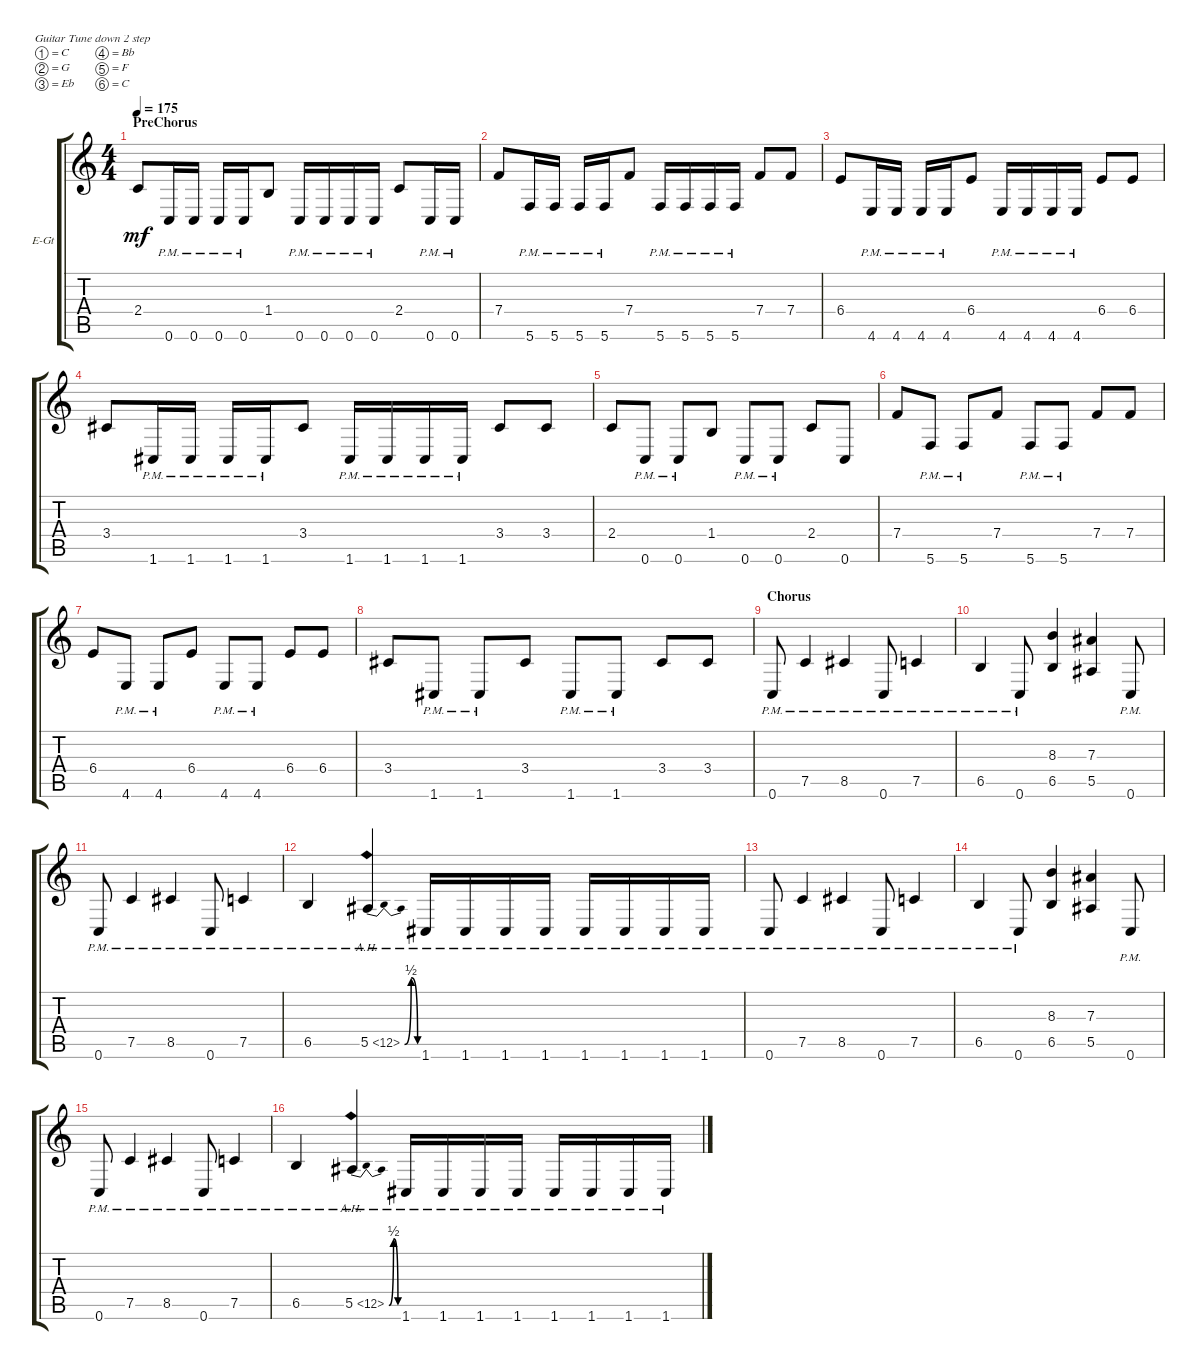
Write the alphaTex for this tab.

\defaultSystemsLayout 4
\bracketExtendMode groupsimilarinstruments
\firstSystemTrackNameOrientation horizontal
\otherSystemsTrackNameOrientation horizontal
\track ("Electric Guitar" "E-Gt") {instrument distortionguitar}
\staff {score tabs}
\tuning (C4 G3 Eb3 Bb2 F2 C2)
\ts (4 4)
\section ("" "PreChorus")
\tempo 175
\clef g2
\ks c
2.4.8{dy mf} 0.6{pm}.16 0.6{pm}.16 0.6{pm}.16 0.6{pm}.16 1.4.8 0.6{pm}.16 0.6{pm}.16 0.6{pm}.16 0.6{pm}.16 2.4.8 0.6{pm}.16 0.6{pm}.16 |
7.4.8 5.6{pm}.16 5.6{pm}.16 5.6{pm}.16 5.6{pm}.16 7.4.8 5.6{pm}.16 5.6{pm}.16 5.6{pm}.16 5.6{pm}.16 7.4.8 7.4.8 |
6.4.8 4.6{pm}.16 4.6{pm}.16 4.6{pm}.16 4.6{pm}.16 6.4.8 4.6{pm}.16 4.6{pm}.16 4.6{pm}.16 4.6{pm}.16 6.4.8 6.4.8 |
3.4.8 1.6{pm}.16 1.6{pm}.16 1.6{pm}.16 1.6{pm}.16 3.4.8 1.6{pm}.16 1.6{pm}.16 1.6{pm}.16 1.6{pm}.16 3.4.8 3.4.8 |
2.4.8 0.6{pm}.8 0.6{pm}.8 1.4.8 0.6{pm}.8 0.6{pm}.8 2.4.8 0.6.8 |
7.4.8 5.6{pm}.8 5.6{pm}.8 7.4.8 5.6{pm}.8 5.6{pm}.8 7.4.8 7.4.8 |
6.4.8 4.6{pm}.8 4.6{pm}.8 6.4.8 4.6{pm}.8 4.6{pm}.8 6.4.8 6.4.8 |
3.4.8 1.6{pm}.8 1.6{pm}.8 3.4.8 1.6{pm}.8 1.6{pm}.8 3.4.8 3.4.8 |
\section ("" "Chorus")
0.6{pm}.8 7.5{pm}.4 8.5{pm}.4 0.6{pm}.8 7.5{pm}.4 |
6.5{pm}.4 0.6{pm}.8 (6.5 8.3).4 (5.5 7.3).4 0.6{pm}.8 |
0.6{pm}.8 7.5{pm}.4 8.5{pm}.4 0.6{pm}.8 7.5{pm}.4 |
6.5{pm}.4 5.5{be (bendrelease 0 0 10.2 2 20.4 2 30 0) ah 7 pm}.4 1.6{pm}.16 1.6{pm}.16 1.6{pm}.16 1.6{pm}.16 1.6{pm}.16 1.6{pm}.16 1.6{pm}.16 1.6{pm}.16 |
0.6{pm}.8 7.5{pm}.4 8.5{pm}.4 0.6{pm}.8 7.5{pm}.4 |
6.5{pm}.4 0.6{pm}.8 (6.5 8.3).4 (5.5 7.3).4 0.6{pm}.8 |
0.6{pm}.8 7.5{pm}.4 8.5{pm}.4 0.6{pm}.8 7.5{pm}.4 |
6.5{pm}.4 5.5{be (bendrelease 0 0 10.2 2 20.4 2 30 0) ah 7 pm}.4 1.6{pm}.16 1.6{pm}.16 1.6{pm}.16 1.6{pm}.16 1.6{pm}.16 1.6{pm}.16 1.6{pm}.16 1.6{pm}.16
